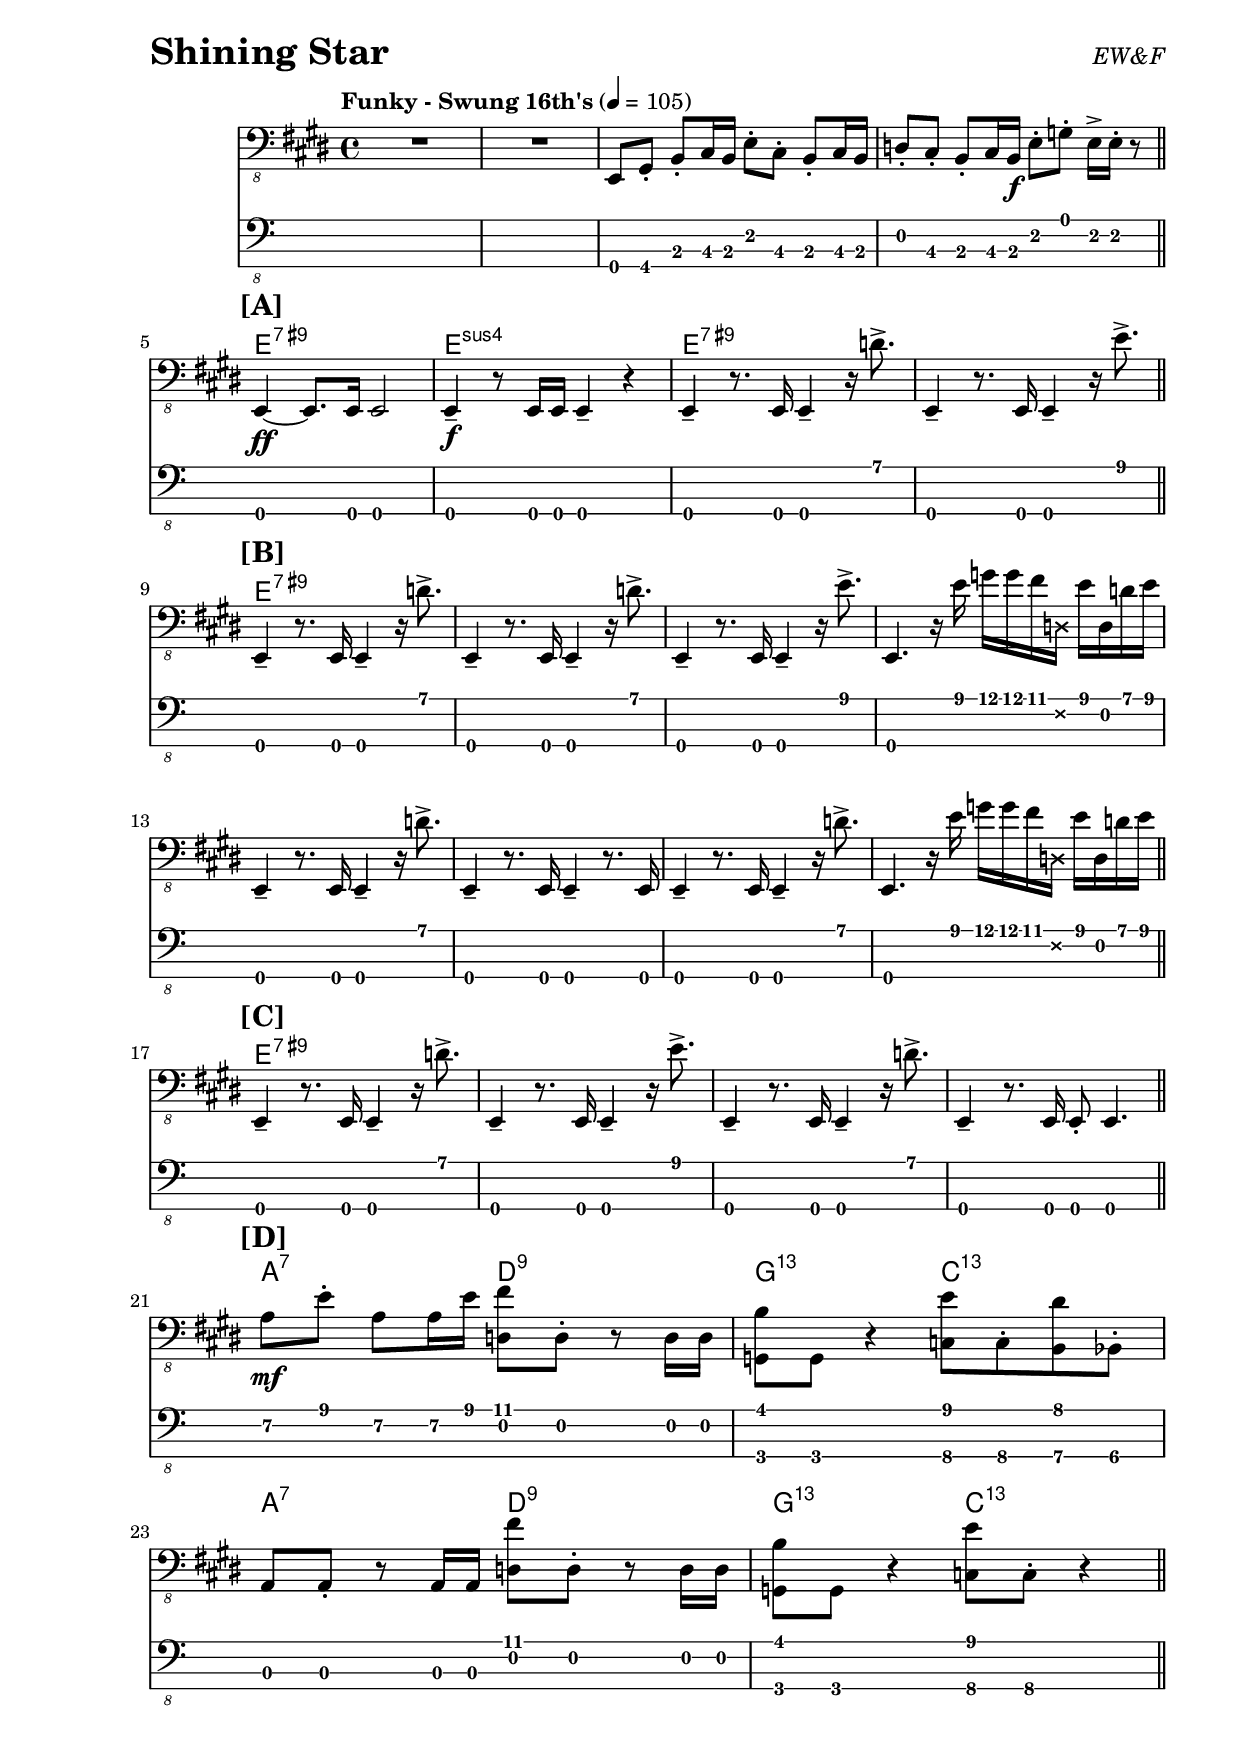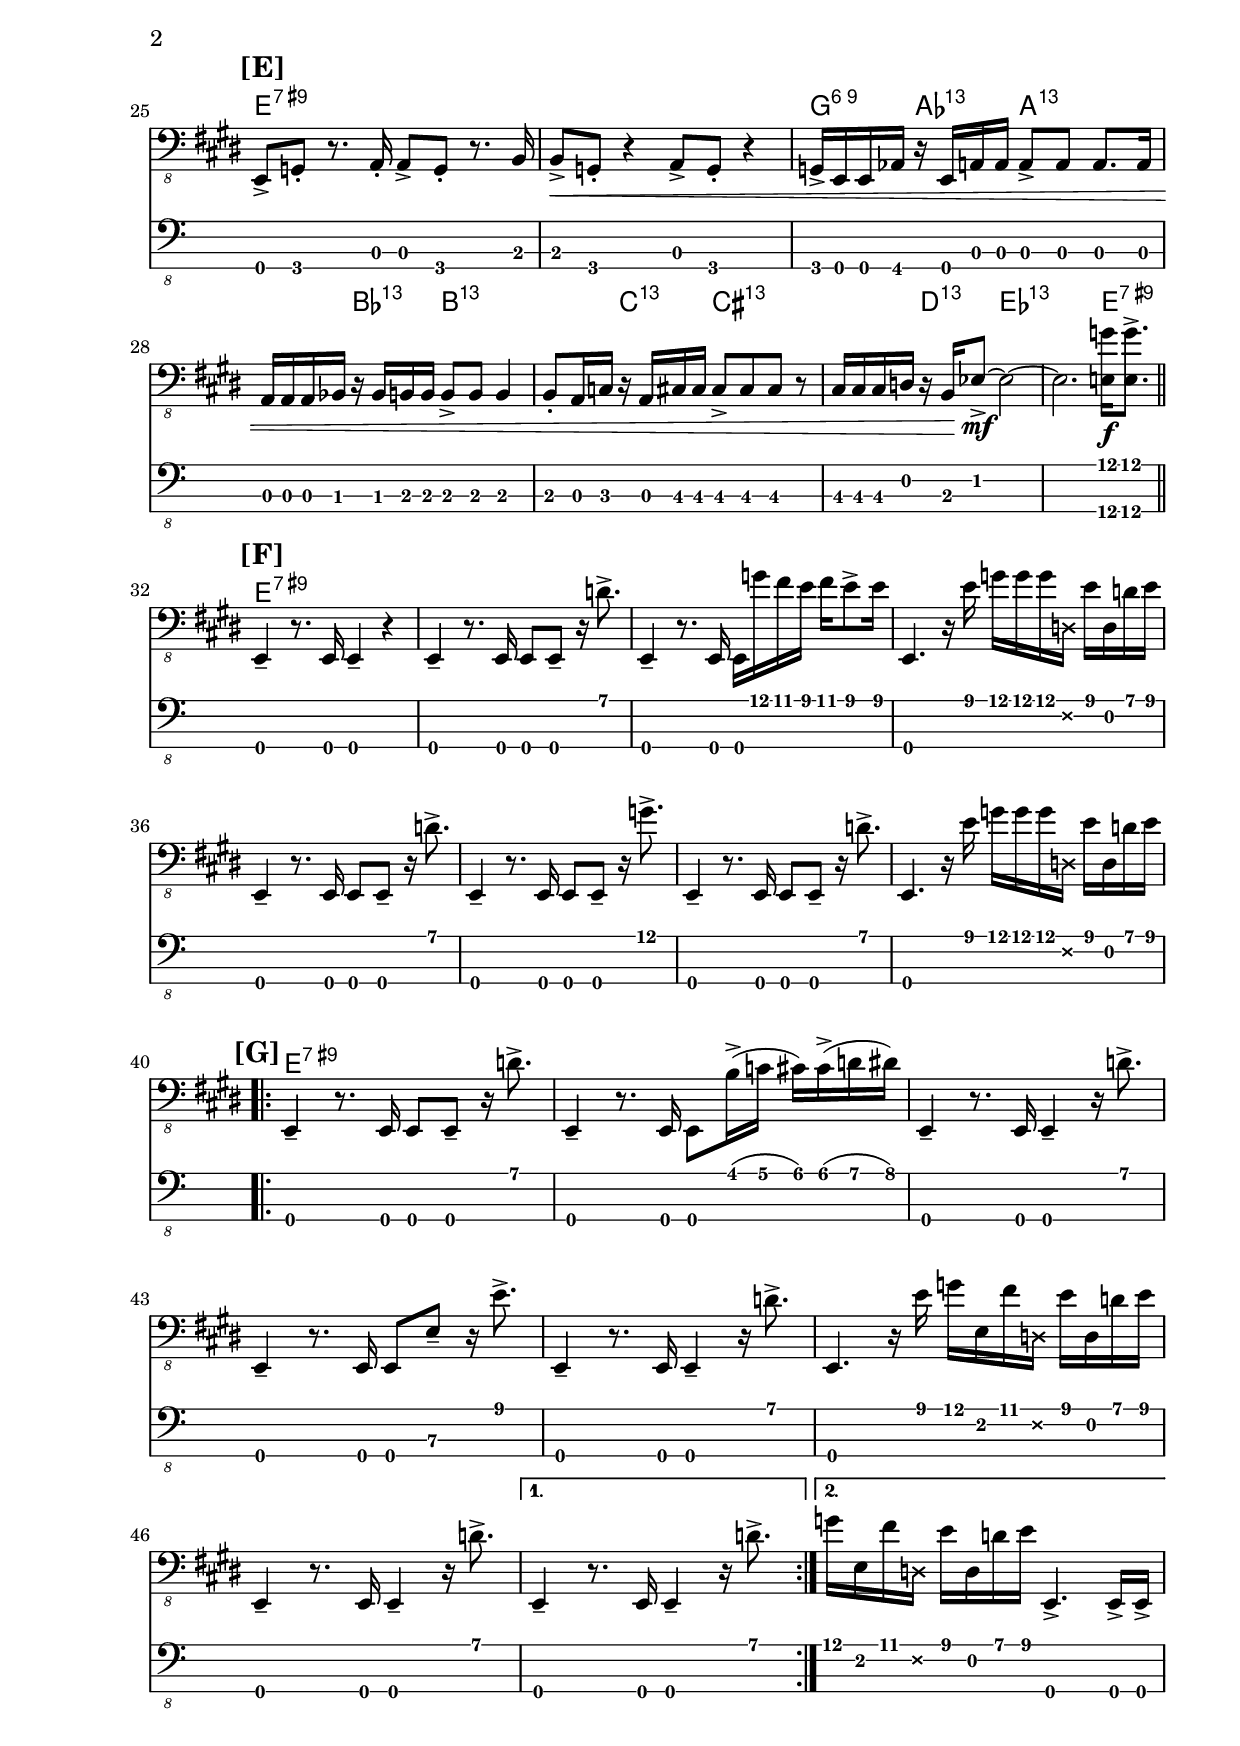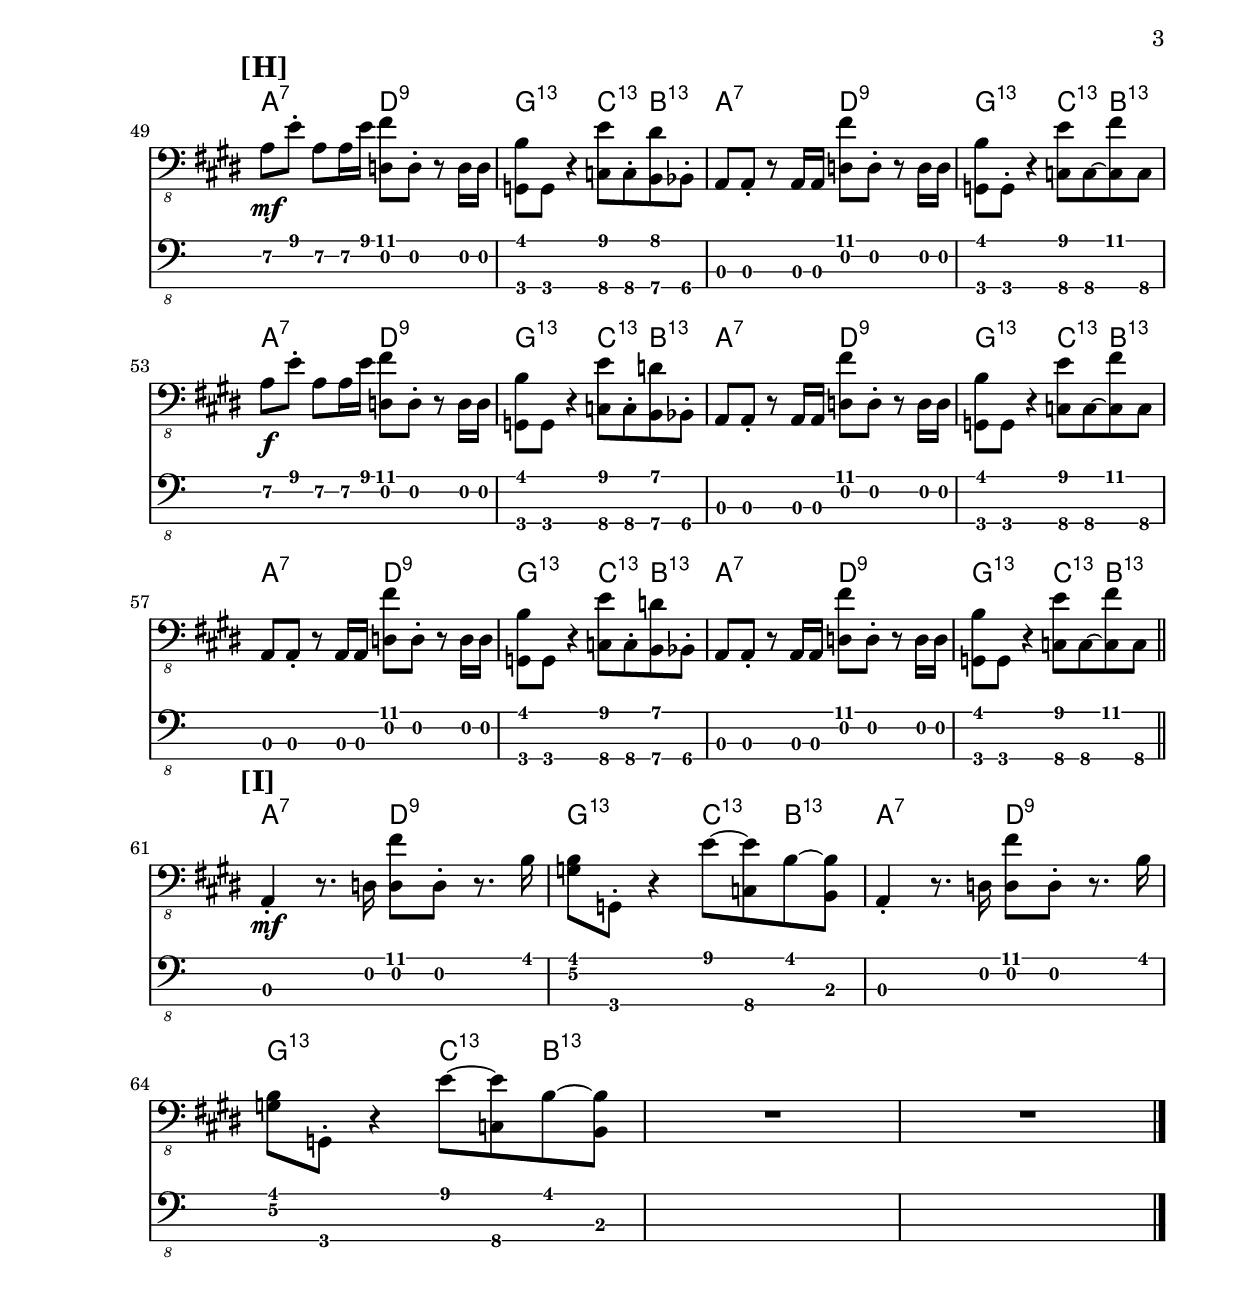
% LilyBin

\version "2.18.0"
\include "english.ly"

\header {
  piece = \markup { \fontsize #4 \bold "Shining Star" }
  opus = \markup { \italic "EW&F" }
}

\paper { 
  left-margin = 1.0 \in
  right-margin = 0.5 \in
}

mBreak = {
  %% \break
}

cBreak = { \break }

global = {
  \time 4/4
  \tempo "Funky - Swung 16th's" 4 = 105
}

my_notes = \relative c {
  \clef "bass_8"
  \key e \major

  R1 | R1 |
  e,,8 gs8-. b8-. cs16 b16 e8-. cs8-. b8-. cs16 b16 |
  d8-. cs8-. b8-. cs16 b16- \f e8-. g-. e16-> e16-. r8 \bar "||"

  %% 5
  \break
  \mark \markup { \bold { [A] } }
  e,4 \ff ~e8. e16 e2 | 
  e4-- \f r8 e16 [e16] e4-- r4 |
  e4-- r8. e16 e4-- r16 d''8.-> |
  e,,4-- r8. e16 e4-- r16 e''8.-> \bar "||"
  
  %% 9
  \break
  \mark \markup { \bold { [B] } }
  e,,4-- r8. e16 e4-- r16 d''8.-> | 
  e,,4-- r8. e16 e4-- r16 d''8.-> |
  e,,4-- r8. e16 e4-- r16 e''8.-> | 
  e,,4. r16 e''16 g16 g16 fs16 \deadNote d,16 e'16 d,16 d'16 e16 |
  e,,4-- r8. e16 e4-- r16 d''8.-> |
  e,,4-- r8. e16 e4-- r8. e16 |
  e4-- r8. e16 e4-- r16 d''8.-> |
  e,,4. r16 e''16 g16 g16 fs16 \deadNote d,16 e'16 d,16 d'16 e16 \bar "||"

  %% 17
  \break
  \mark \markup { \bold { [C] } }
  e,,4-- r8. e16 e4-- r16 d''8.-> |
  e,,4-- r8. e16 e4-- r16 e''8.-> | 
  e,,4-- r8. e16 e4-- r16 d''8.-> |
  e,,4-- r8. e16 e8-. e4. \bar "||"
  
  %% 21
  \break
  \mark \markup { \bold { [D] } } 
  a'8\2 \mf e'8-. a,8\2 a16\2 e'16 <d, fs'>8 d8-. r8 d16 d16 |
  <g, b'>8 g8 r4 <c e'>8 c-.\4 <b ds'>8 bf8-.\4 |
  
  %% 23
  \break
  a8 a8-. r8 a16 a16 <d fs'>8 d8-. r8 d16 d16 |
  <g, b'>8 g8 r4 <c e'>8 c-.\4 r4 \bar "||"
  
  %% 25
  \break
  \mark \markup { \bold { [E] } } 
  e,8-> g8-. r8. a16-. a8-> g8-. r8. b16 |
  b8-> \< g8-. r4 a8-> g8-. r4 |
  g16-> e16 e16 af16 r16 e16 a16 a16 a8-> a8 a8. a16 |
  a16 a16 a16 bf16 r16 bf16 b16 b16 b8-> b8 b4 | 
  b8-. a16 c16 r16 a16 cs16 cs16 cs8-> cs8 cs8 r8 |
  cs16 cs16 cs16 d16 r16 b16 \! ef8->~ \mf ef2~ |
  
  %% 31
  ef2. <e g'>16 \f <e g'>8.-> \bar "||"
  
  %% 32
  \break
  \mark \markup { \bold { [F] } } 
  e,4-- r8. e16 e4-- r4 |
  e4-- r8. e16 e8 e8-- r16 d''8.-> |
  e,,4-- r8. e16 e16 g''16 fs16 e16 fs16 e8-> e16 |
  e,,4. r16 e''16 g16 g16 g16 \deadNote d,16 e'16 d,16 d'16 e16 |
  e,,4-- r8. e16 e8 e8-- r16 d''8.-> |
  e,,4-- r8. e16 e8 e8-- r16 g''8.-> |
  e,,4-- r8. e16 e8 e8-- r16 d''8.-> |
  e,,4. r16 e''16 g16 g16 g16 \deadNote d,16 e'16 d,16 d'16 e16 | %% \bar "||"
  
  %% 40
  \break
  \mark \markup { \bold { [G] } } 
  \repeat volta 2 { 
    e,,4-- r8. e16 e8 e8-- r16 d''8.-> |
    e,,4-- r8. e16 e8 b''16-> (c16 cs16) cs16-> (d16 ds16) |
    e,,4-- r8. e16 e4-- r16 d''8.-> |
    
    %% 43
    e,,4-- r8. e16 e8 e'8--\3 r16 e'8.-> |
    e,,4-- r8. e16 e4-- r16 d''8.-> |
    e,,4. r16 e''16 g16 e,16 fs'16 \deadNote d,16 e'16 d,16 d'16 e16 |
    
    %% 46
    e,,4-- r8. e16 e4-- r16 d''8.-> |
  } \alternative {
    { e,,4-- r8. e16 e4-- r16 d''8.-> | }
    { g16 e,16 fs'16 \deadNote d,16 e'16 d,16 d'16 e16 e,,4.-> e16-> e16-> | } %% \bar "||"
  }
  
  %% 49
  \break
  \mark \markup { \bold { [H] } } 
  a'8\2 \mf e'8-. a,8\2 a16\2 e'16 <d, fs'>8 d8-. r8 d16 d16 |
  <g, b'>8 g8 r4 <c e'>8 c8-.\4 <b ds'>8  bf8-.\4 |
  a8 a8-. r8 a16 a16 <d fs'>8 d8-. r8 d16 d16 |
  
  %% 52
  <g, b'>8 g8-. r4 <c e'>8 c8~\4 <c fs'>8 c8\4 |
  \break
  a'8\2 \f e'8-. a,8\2 a16\2 e'16 <d, fs'>8 d8-. r8 d16 d16 |
  <g, b'>8 g8 r4 <c e'>8 c8-.\4 <b d'>8 bf8-.\4 |
  a8 a8-. r8 a16 a16 <d fs'>8 d8-. r8 d16 d16 |
  
  %% 56
  <g, b'>8 g8 r4 <c e'>8 c8~\4 <c fs'>8 c8\4 |
  \break
  a8 a8-. r8 a16 a16 <d fs'>8 d8-. r8 d16 d16 |
  <g, b'>8 g8 r4 <c e'>8 c8-.\4 <b d'>8 bf8-.\4 |
  a8 a8-. r8 a16 a16 <d fs'>8 d8-. r8 d16 d16 |
  
  %% 60
  <g, b'>8 g8 r4 <c e'>8 c8~\4 <c fs'>8 c8\4 \bar "||"
  
  %% 61
  \break
  \mark \markup { \bold { [I] } } 
  a4-. \mf r8. d16 <d fs'>8 d8-. r8. b'16 |
  <g b>8 g,8-. r4 e''8~ <c, e'>8 b'8~ <b b,>8 |   
  
  %% 63
  a,4-. r8. d16 <d fs'>8 d8-. r8. b'16 |
  <g b>8 g,8-. r4 e''8~ <c, e'>8 b'8~ <b b,>8 |
  R1*2 \bar "|."
  
}

my_chords = \chordmode {
  \set majorSevenSymbol = \markup { maj7 }

  s1 | s1 | s1 | s1 |

  %% 5
  e1:7.9+ | e1:sus4 | e1:7.9+ | s1 |
  
  %% 9
  e1:7.9+ | s1 | s1 | s1 | s1 | s1 | s1 | s1 
  
  %% 17
  e1:7.9+ | s1 | s1 | s1 |
  
  %% 21
  a2:7 d2:9 | g2:13.11 c2:13.11 |
  
  %% 23 
  a2:7 d2:9 | g2:13.11 c2:13.11 |

  %% 25
  e1:7.9+ | s1 | g4:6.9 af4:13.11 a2:13.11 |
  
  %% 28
  s4 bf4:13.11 b2:13.11 | s4 c4:13.11 cs2:13.11 | s4 d4:13.11 ef2:13.11 |
  
  %% 31
  s2. e4:7.9+ |

  %% 32
  e1:7.9+ | s1 | s1 | s1 | s1 | s1 | s1 | s1 |
  
  %% 40
  \repeat volta 2 { 
    e1:7.9+ | s1 | s1 | s1 | s1 | s1 | s1 | 
  } \alternative {
    { s1 | }
    { s1 | }
  }

  %% 49 [H]
  a2:7 d2:9 | g2:13.11 c4:13.11 b4:13.11 |
  a2:7 d2:9 | g2:13.11 c4:13.11 b4:13.11 |
  a2:7 d2:9 | g2:13.11 c4:13.11 b4:13.11 |
  a2:7 d2:9 | g2:13.11 c4:13.11 b4:13.11 |
  a2:7 d2:9 | g2:13.11 c4:13.11 b4:13.11 |
  a2:7 d2:9 | g2:13.11 c4:13.11 b4:13.11 |
  
  %% 61 [I]
  a2:7 d2:9 | g2:13.11 c4:13.11 b4:13.11 |
  a2:7 d2:9 | g2:13.11 c4:13.11 b4:13.11 |
  s1 | s1 |  
  
}

ticktock = \drummode {
  \repeat unfold 40 {
    hiwoodblock 4 lowoodblock lowoodblock lowoodblock
  }
  \repeat volta 2 {
    \repeat unfold 7 {
      hiwoodblock 4 lowoodblock lowoodblock lowoodblock
    }
  } \alternative {
    { hiwoodblock 4 lowoodblock lowoodblock lowoodblock }
    { hiwoodblock 4 lowoodblock lowoodblock lowoodblock }
  }
  \repeat unfold 16 {
    hiwoodblock 4 lowoodblock lowoodblock lowoodblock
  }
}

my_music = <<
  \new ChordNames {
    \set ChordNames.midiInstrument = "percussive organ"
    \set ChordNames.midiMaximumVolume = #0.2
    \set chordChanges = ##t
    \global
    \my_chords
  }
  \new Staff {
    \set Staff.midiInstrument = #"electric bass (finger)"
    \set Staff.midiMinimumVolume = #0.7
    \set Staff.midiMaximumVolume = #0.95
    \global
    \my_notes
  }
  \tag #'scoreOnly
  \new TabStaff
    \with { stringTunings = #bass-tuning } 
  { 
    %%\set TabStaff.minimumFret = #3f
    %%\set TabStaff.restrainOpenStrings = ##t
    \global
    \my_notes
  }
  \tag #'midiOnly
  \new DrumStaff = TickTock <<
    \new DrumVoice = "ticktock" {
      \set DrumStaff.instrumentName = "TickTock"
      \set DrumStaff.midiMaximumVolume = #0.7
      \global
      \ticktock
    }
  >>
>>
  
\score {
  \removeWithTag #'midiOnly \my_music
  \layout {
    \context {
      \Score \override StringNumber #'stencil = ##f 
    }
  }
}
\score {
  \removeWithTag #'scoreOnly \unfoldRepeats \my_music
  \midi {}
}
